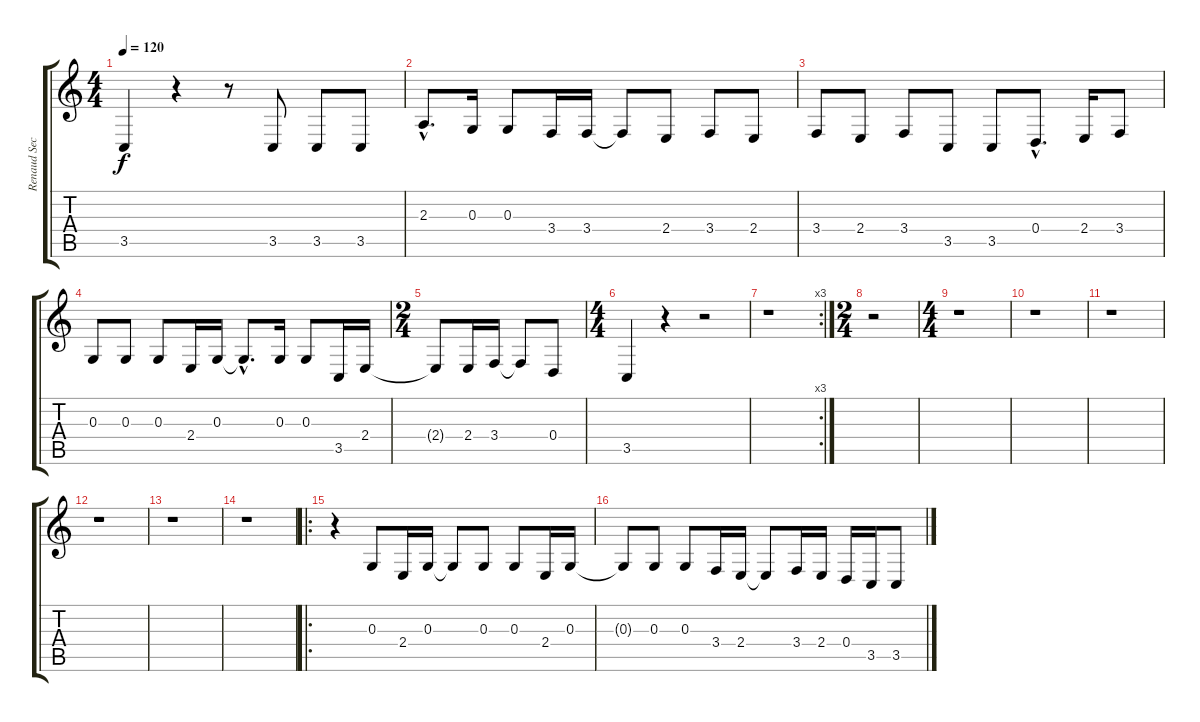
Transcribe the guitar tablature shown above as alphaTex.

\track ("Renaud Sechan (voix)" "Renaud Sec") {instrument sopranosax}
\staff {score tabs}
\tuning (E4 B3 G3 D3 A2 E2) {hide}
\ts (4 4)
\tempo 120
\clef g2
\ks c
3.5.4{dy f} r.4 r.8 3.5.8 3.5.8 3.5.8 |
2.3{hac}.8{d} 0.3.16 0.3.8 3.4.16 3.4.16 3.4{t}.8 2.4.8 3.4.8 2.4.8 |
3.4.8 2.4.8 3.4.8 3.5.8 3.5.8 0.4{hac}.8{d} 2.4.16 3.4.8 |
0.3.8 0.3.8 0.3.8 2.4.16 0.3.16 0.3{hac t}.8{d} 0.3.16 0.3.8 3.5.16 2.4.16 |
\ts (2 4)
2.4{t}.8 2.4.16 3.4.16 3.4{t}.8 0.4.8 |
\ts (4 4)
3.5.4 r.4 r.2 |
\rc 3
r.1 |
\ts (2 4)
r.2 |
\ts (4 4)
r.1 |
r.1 |
r.1 |
r.1 |
r.1 |
r.1 |
\ro
r.4 0.3.8 2.4.16 0.3.16 0.3{t}.8 0.3.8 0.3.8 2.4.16 0.3.16 |
0.3{t}.8 0.3.8 0.3.8 3.4.16 2.4.16 2.4{t}.8 3.4.16 2.4.16 0.4.16 3.5.16 3.5.8
